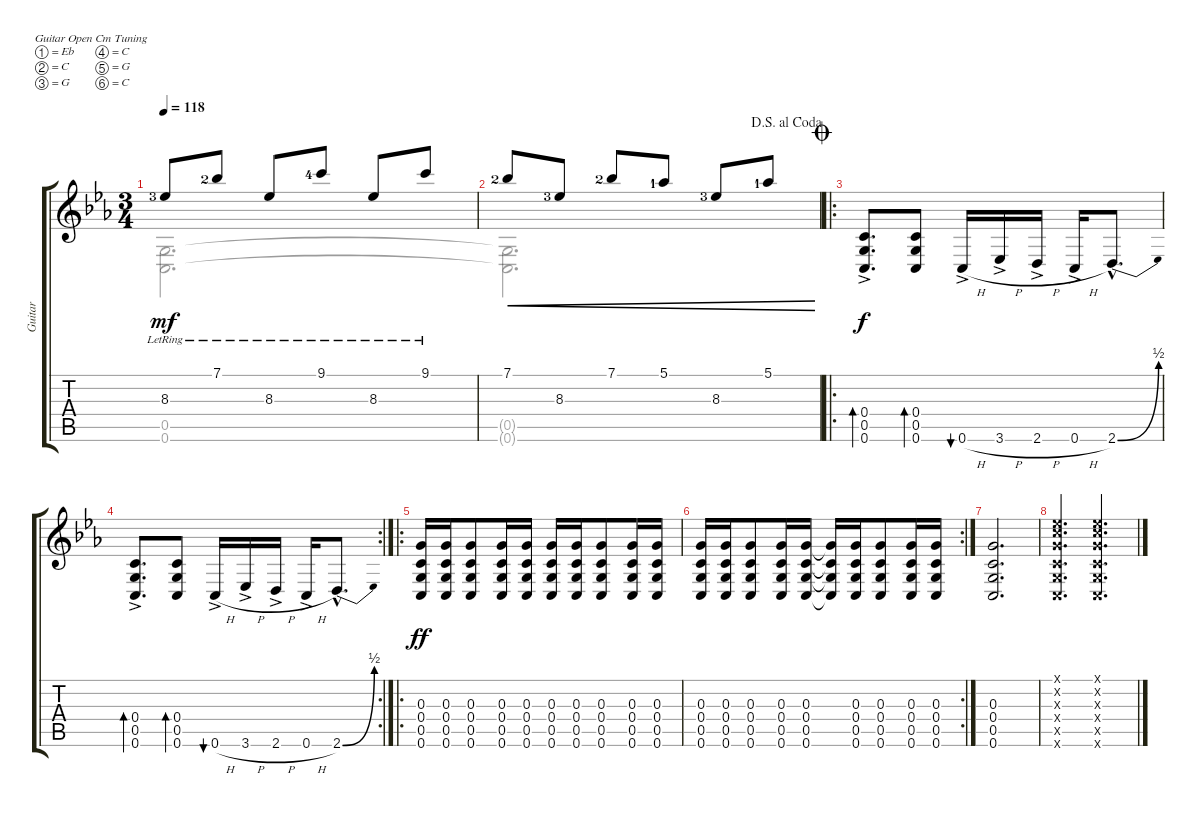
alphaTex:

\defaultSystemsLayout 4
\bracketExtendMode groupsimilarinstruments
\otherSystemsTrackNameOrientation horizontal
\track ("Guitar" "Guitar") {instrument acousticguitarsteel}
\staff {score tabs}
\tuning (Eb4 C4 G3 C3 G2 C2)
\voice
\ts (3 4)
\scale
0.903896
\tempo 118
\accidentals auto
\clef g2
\ottava regular
\simile none
\ks cminor
8.3{lr lf 4 acc b}.8{dy mf beam Up} 7.1{lr lf 3 acc b}.8{beam Up} 8.3{lr acc b}.8{beam Up} 9.1{lr lf 5 acc forcenatural}.8{beam Up} 8.3{lr acc b}.8{beam Up} 9.1{lr acc forcenatural}.8{beam Up} |
\scale
1.04375
\jump dalsegnoalcoda
7.1{lf 3 acc b}.8{cre beam Up} 8.3{lf 4 acc b}.8{cre beam Up} 7.1{lf 3 acc b}.8{cre beam Up} 5.1{lf 2 acc b}.8{cre beam Up} 8.3{lf 4 acc b}.8{cre beam Up} 5.1{lf 2 acc b}.8{cre beam Up} |
\ro
\scale
0.956249
\jump coda
(0.6{ac acc forcenatural} 0.5{ac acc forcenatural} 0.4{ac acc forcenatural}).8{d bd 30 dy f beam Up} (0.4{acc forcenatural} 0.5{acc forcenatural} 0.6{acc forcenatural}).8{bd 30 beam Up} 0.6{h ac acc forcenatural}.16{bu 30 beam Up} 3.6{h ac acc b}.16{beam Up} 2.6{h ac acc forcenatural}.16{beam Up} 0.6{h ac acc forcenatural}.16{beam Up} 2.6{be (bend 0 0 41.4 2) hac acc forcenatural}.8{d beam Up} |
\rc 2
\scale
1.14247 (0.6{ac acc forcenatural} 0.5{ac acc forcenatural} 0.4{ac acc forcenatural}).8{d bd 30 beam Up} (0.4{acc forcenatural} 0.5{acc forcenatural} 0.6{acc forcenatural}).8{bd 30 beam Up} 0.6{h ac acc forcenatural}.16{bu 30 beam Up} 3.6{h ac acc b}.16{beam Up} 2.6{h ac acc forcenatural}.16{beam Up} 0.6{h ac acc forcenatural}.16{beam Up} 2.6{be (bend 0 0 41.4 2) hac acc forcenatural}.8{d beam Up} |
\ro
\beaming (8 3 3)
\scale
0.857527 (0.6{acc forcenatural} 0.5{acc forcenatural} 0.4{acc forcenatural} 0.3{acc forcenatural}).16{dy ff beam Up} (0.6{acc forcenatural} 0.5{acc forcenatural} 0.4{acc forcenatural} 0.3{acc forcenatural}).16{beam Up} (0.6{acc forcenatural} 0.5{acc forcenatural} 0.4{acc forcenatural} 0.3{acc forcenatural}).8{beam Up} (0.6{acc forcenatural} 0.5{acc forcenatural} 0.4{acc forcenatural} 0.3{acc forcenatural}).16{beam Up} (0.6{acc forcenatural} 0.5{acc forcenatural} 0.4{acc forcenatural} 0.3{acc forcenatural}).16{beam Up} (0.6{acc forcenatural} 0.5{acc forcenatural} 0.4{acc forcenatural} 0.3{acc forcenatural}).16{beam Up} (0.6{acc forcenatural} 0.5{acc forcenatural} 0.4{acc forcenatural} 0.3{acc forcenatural}).16{beam Up} (0.6{acc forcenatural} 0.5{acc forcenatural} 0.4{acc forcenatural} 0.3{acc forcenatural}).8{beam Up} (0.6{acc forcenatural} 0.5{acc forcenatural} 0.4{acc forcenatural} 0.3{acc forcenatural}).16{beam Up} (0.6{acc forcenatural} 0.5{acc forcenatural} 0.4{acc forcenatural} 0.3{acc forcenatural}).16{beam Up} |
\rc 2
\scale
1.11449 (0.6{acc forcenatural} 0.5{acc forcenatural} 0.4{acc forcenatural} 0.3{acc forcenatural}).16{beam Up} (0.6{acc forcenatural} 0.5{acc forcenatural} 0.4{acc forcenatural} 0.3{acc forcenatural}).16{beam Up} (0.6{acc forcenatural} 0.5{acc forcenatural} 0.4{acc forcenatural} 0.3{acc forcenatural}).8{beam Up} (0.6{acc forcenatural} 0.5{acc forcenatural} 0.4{acc forcenatural} 0.3{acc forcenatural}).16{beam Up} (0.6{acc forcenatural} 0.5{acc forcenatural} 0.4{acc forcenatural} 0.3{acc forcenatural}).16{beam Up} (0.6{t acc forcenatural} 0.5{t acc forcenatural} 0.4{t acc forcenatural} 0.3{t acc forcenatural}).16{beam Up} (0.6{acc forcenatural} 0.5{acc forcenatural} 0.4{acc forcenatural} 0.3{acc forcenatural}).16{beam Up} (0.6{acc forcenatural} 0.5{acc forcenatural} 0.4{acc forcenatural} 0.3{acc forcenatural}).8{beam Up} (0.6{acc forcenatural} 0.5{acc forcenatural} 0.4{acc forcenatural} 0.3{acc forcenatural}).16{beam Up} (0.6{acc forcenatural} 0.5{acc forcenatural} 0.4{acc forcenatural} 0.3{acc forcenatural}).16{beam Up} |
\scale
0.88551 (0.6{acc forcenatural} 0.5{acc forcenatural} 0.4{acc forcenatural} 0.3{acc forcenatural}).2{d beam Up} |
\scale
0.807289 (0.6{x acc forcenatural} 0.5{x acc forcenatural} 0.2{x acc forcenatural} 0.1{x acc b} 0.3{x acc forcenatural} 0.4{x acc forcenatural}).4{d beam Up} (0.6{x acc forcenatural} 0.5{x acc forcenatural} 0.4{x acc forcenatural} 0.3{x acc forcenatural} 0.2{x acc forcenatural} 0.1{x acc b}).4{d beam Up}
\voice
\clef g2
\ottava regular
\simile none
\ks cminor
(0.5{t acc forcenatural} 0.6{t acc forcenatural}).2{d dy mf beam Down} |
(0.6{t acc forcenatural} 0.5{t acc forcenatural}).2{d beam Down} |
|
|
|
|
|
